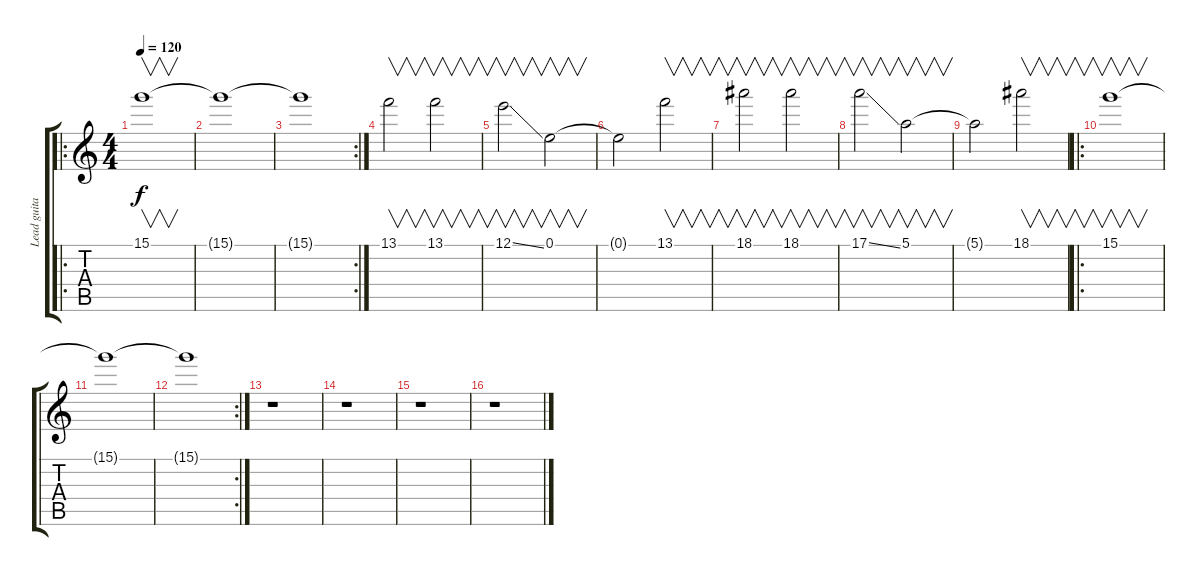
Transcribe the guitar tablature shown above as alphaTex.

\track ("Lead guitar" "Lead guita") {instrument overdrivenguitar}
\staff {score tabs}
\tuning (E4 B3 G3 D3 A2 E2) {hide}
\ro
\ts (4 4)
\tempo 120
\clef g2
\ks c
15.1.1{v dy f} |
15.1{t}.1 |
\rc 2
15.1{t}.1 |
13.1.2{v} 13.1.2{v} |
12.1{ss}.2{v} 0.1.2{v} |
0.1{t}.2 13.1.2{v} |
18.1.2{v} 18.1.2{v} |
17.1{ss}.2{v} 5.1.2{v} |
5.1{t}.2 18.1.2{v} |
\ro
15.1.1{v} |
15.1{t}.1 |
\rc 2
15.1{t}.1 |
r.1 |
r.1 |
r.1 |
r.1
